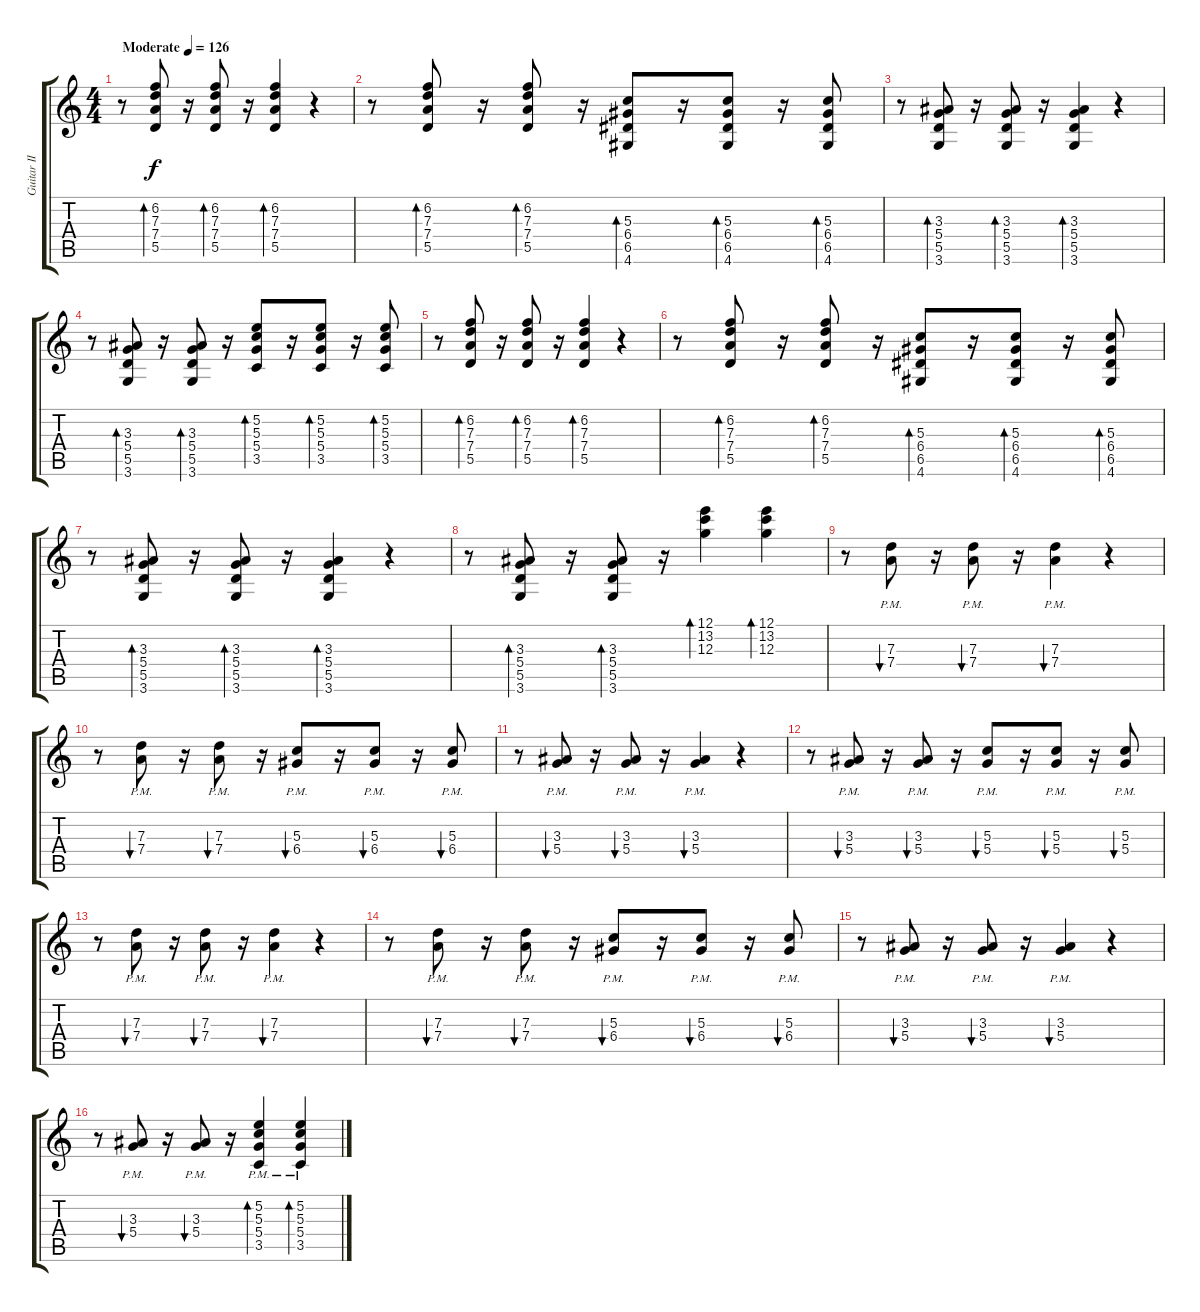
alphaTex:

\track ("Guitar II" "Guitar II") {instrument acousticguitarsteel}
\staff {score tabs}
\tuning (E4 B3 G3 D3 A2 E2) {hide}
\ts (4 4)
\tempo (126 "Moderate")
\clef g2
\ks c
r.8{dy f instrument acousticguitarsteel} (6.2 7.3 7.4 5.5).8{bd 60} r.16 (6.2 7.3 7.4 5.5).8{bd 60} r.16 (6.2 7.3 7.4 5.5).4{bd 60} r.4 |
r.8 (6.2 7.3 7.4 5.5).8{bd 60} r.16 (6.2 7.3 7.4 5.5).8{bd 60} r.16 (5.3 6.4 6.5 4.6).8{bd 60} r.16 (5.3 6.4 6.5 4.6).8{bd 60} r.16 (5.3 6.4 6.5 4.6).8{bd 60} |
r.8 (3.3 5.4 5.5 3.6).8{bd 60} r.16 (3.3 5.4 5.5 3.6).8{bd 60} r.16 (3.3 5.4 5.5 3.6).4{bd 60} r.4 |
r.8 (3.3 5.4 5.5 3.6).8{bd 60} r.16 (3.3 5.4 5.5 3.6).8{bd 60} r.16 (5.2 5.3 5.4 3.5).8{bd 60} r.16 (5.2 5.3 5.4 3.5).8{bd 60} r.16 (5.2 5.3 5.4 3.5).8{bd 60} |
r.8 (6.2 7.3 7.4 5.5).8{bd 60} r.16 (6.2 7.3 7.4 5.5).8{bd 60} r.16 (6.2 7.3 7.4 5.5).4{bd 60} r.4 |
r.8 (6.2 7.3 7.4 5.5).8{bd 60} r.16 (6.2 7.3 7.4 5.5).8{bd 60} r.16 (5.3 6.4 6.5 4.6).8{bd 60} r.16 (5.3 6.4 6.5 4.6).8{bd 60} r.16 (5.3 6.4 6.5 4.6).8{bd 60} |
r.8 (3.3 5.4 5.5 3.6).8{bd 60} r.16 (3.3 5.4 5.5 3.6).8{bd 60} r.16 (3.3 5.4 5.5 3.6).4{bd 60} r.4 |
r.8 (3.3 5.4 5.5 3.6).8{bd 60} r.16 (3.3 5.4 5.5 3.6).8{bd 60} r.16 (12.1 13.2 12.3).4{bd 60} (12.1 13.2 12.3).4{bd 60} |
r.8 (7.3{pm} 7.4{pm}).8{bu 60} r.16 (7.3{pm} 7.4{pm}).8{bu 60} r.16 (7.3{pm} 7.4{pm}).4{bu 60} r.4 |
r.8 (7.3{pm} 7.4{pm}).8{bu 60} r.16 (7.3{pm} 7.4{pm}).8{bu 60} r.16 (5.3{pm} 6.4{pm}).8{bu 60} r.16 (5.3{pm} 6.4{pm}).8{bu 60} r.16 (5.3{pm} 6.4{pm}).8{bu 60} |
r.8 (3.3{pm} 5.4{pm}).8{bu 60} r.16 (3.3{pm} 5.4{pm}).8{bu 60} r.16 (3.3{pm} 5.4{pm}).4{bu 60} r.4 |
r.8 (3.3{pm} 5.4{pm}).8{bu 60} r.16 (3.3{pm} 5.4{pm}).8{bu 60} r.16 (5.3{pm} 5.4{pm}).8{bu 60} r.16 (5.3{pm} 5.4{pm}).8{bu 60} r.16 (5.3{pm} 5.4{pm}).8{bu 60} |
r.8 (7.3{pm} 7.4{pm}).8{bu 60} r.16 (7.3{pm} 7.4{pm}).8{bu 60} r.16 (7.3{pm} 7.4{pm}).4{bu 60} r.4 |
r.8 (7.3{pm} 7.4{pm}).8{bu 60} r.16 (7.3{pm} 7.4{pm}).8{bu 60} r.16 (5.3{pm} 6.4{pm}).8{bu 60} r.16 (5.3{pm} 6.4{pm}).8{bu 60} r.16 (5.3{pm} 6.4{pm}).8{bu 60} |
r.8 (3.3{pm} 5.4{pm}).8{bu 60} r.16 (3.3{pm} 5.4{pm}).8{bu 60} r.16 (3.3{pm} 5.4{pm}).4{bu 60} r.4 |
r.8 (3.3{pm} 5.4{pm}).8{bu 60} r.16 (3.3{pm} 5.4{pm}).8{bu 60} r.16 (5.2 5.3{pm} 5.4{pm} 3.5).4{bd 60} (5.2 5.3{pm} 5.4{pm} 3.5).4{bd 60}
